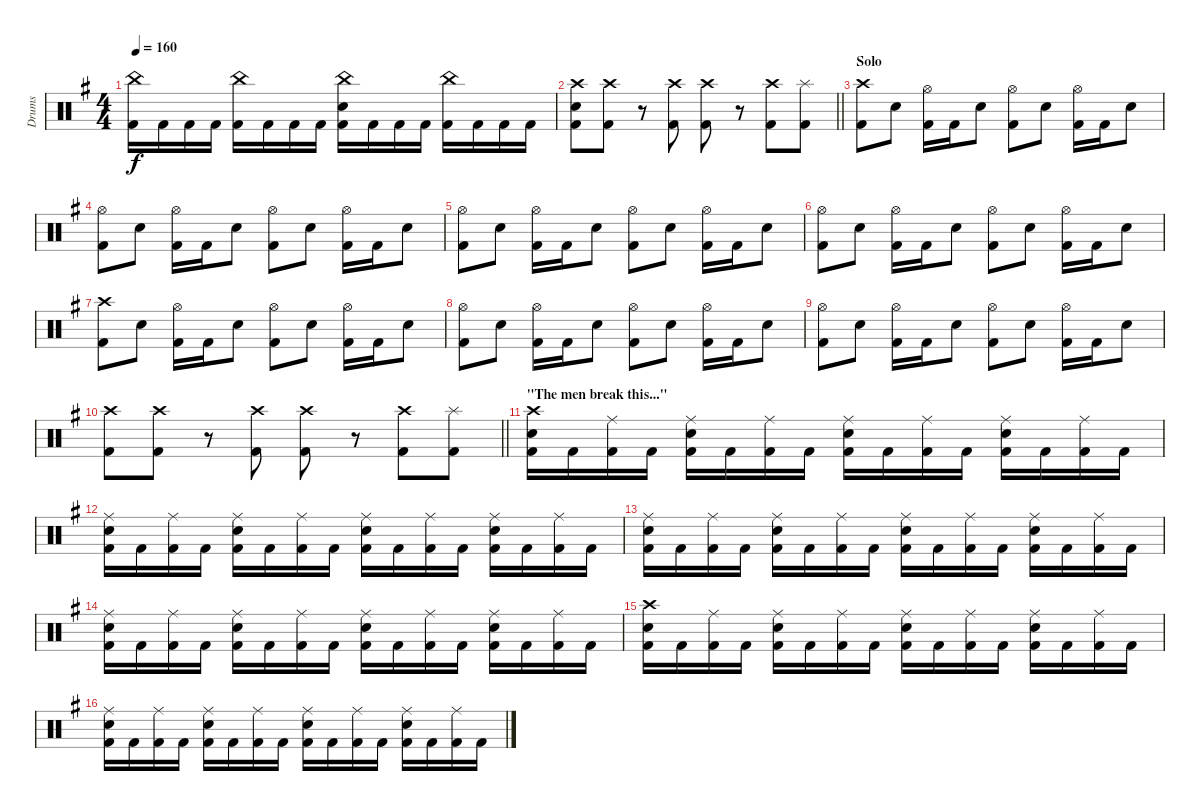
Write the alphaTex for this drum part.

\track ("Drums" "Drums") {instrument percussion}
\staff {score}
\articulation defaults
\ts (4 4)
\tempo 160
\clef neutral
\ks g
("China (hit)" "Kick (hit) 2").16{dy f} "Kick (hit) 2".16 "Kick (hit) 2".16 "Kick (hit) 2".16 ("China (hit)" "Kick (hit) 2").16 "Kick (hit) 2".16 "Kick (hit) 2".16 "Kick (hit) 2".16 ("China (hit)" "Snare (hit) 2" "Kick (hit) 2").16 "Kick (hit) 2".16 "Kick (hit) 2".16 "Kick (hit) 2".16 ("China (hit)" "Kick (hit) 2").16 "Kick (hit) 2".16 "Kick (hit) 2".16 "Kick (hit) 2".16 |
\barLineRight lightlight
("Crash high (hit)" "Snare (hit) 2" "Kick (hit) 2").8 ("Crash high (hit)" "Kick (hit) 2").8 r.8 ("Crash high (hit)" "Kick (hit) 2").8 ("Crash high (hit)" "Kick (hit) 2").8 r.8 ("Crash high (hit)" "Kick (hit) 2").8 ("Splash (hit)" "Kick (hit) 2").8 |
\section ("" "Solo")
("Crash high (hit)" "Kick (hit) 2").8 "Snare (hit) 2".8 ("Hi-Hat (open)" "Kick (hit) 2").16 "Kick (hit) 2".16 "Snare (hit) 2".8 ("Hi-Hat (open)" "Kick (hit) 2").8 "Snare (hit) 2".8 ("Hi-Hat (open)" "Kick (hit) 2").16 "Kick (hit) 2".16 "Snare (hit) 2".8 |
("Hi-Hat (open)" "Kick (hit) 2").8 "Snare (hit) 2".8 ("Hi-Hat (open)" "Kick (hit) 2").16 "Kick (hit) 2".16 "Snare (hit) 2".8 ("Hi-Hat (open)" "Kick (hit) 2").8 "Snare (hit) 2".8 ("Hi-Hat (open)" "Kick (hit) 2").16 "Kick (hit) 2".16 "Snare (hit) 2".8 |
("Hi-Hat (open)" "Kick (hit) 2").8 "Snare (hit) 2".8 ("Hi-Hat (open)" "Kick (hit) 2").16 "Kick (hit) 2".16 "Snare (hit) 2".8 ("Hi-Hat (open)" "Kick (hit) 2").8 "Snare (hit) 2".8 ("Hi-Hat (open)" "Kick (hit) 2").16 "Kick (hit) 2".16 "Snare (hit) 2".8 |
("Hi-Hat (open)" "Kick (hit) 2").8 "Snare (hit) 2".8 ("Hi-Hat (open)" "Kick (hit) 2").16 "Kick (hit) 2".16 "Snare (hit) 2".8 ("Hi-Hat (open)" "Kick (hit) 2").8 "Snare (hit) 2".8 ("Hi-Hat (open)" "Kick (hit) 2").16 "Kick (hit) 2".16 "Snare (hit) 2".8 |
("Crash high (hit)" "Kick (hit) 2").8 "Snare (hit) 2".8 ("Hi-Hat (open)" "Kick (hit) 2").16 "Kick (hit) 2".16 "Snare (hit) 2".8 ("Hi-Hat (open)" "Kick (hit) 2").8 "Snare (hit) 2".8 ("Hi-Hat (open)" "Kick (hit) 2").16 "Kick (hit) 2".16 "Snare (hit) 2".8 |
("Hi-Hat (open)" "Kick (hit) 2").8 "Snare (hit) 2".8 ("Hi-Hat (open)" "Kick (hit) 2").16 "Kick (hit) 2".16 "Snare (hit) 2".8 ("Hi-Hat (open)" "Kick (hit) 2").8 "Snare (hit) 2".8 ("Hi-Hat (open)" "Kick (hit) 2").16 "Kick (hit) 2".16 "Snare (hit) 2".8 |
("Hi-Hat (open)" "Kick (hit) 2").8 "Snare (hit) 2".8 ("Hi-Hat (open)" "Kick (hit) 2").16 "Kick (hit) 2".16 "Snare (hit) 2".8 ("Hi-Hat (open)" "Kick (hit) 2").8 "Snare (hit) 2".8 ("Hi-Hat (open)" "Kick (hit) 2").16 "Kick (hit) 2".16 "Snare (hit) 2".8 |
\barLineRight lightlight
("Crash high (hit)" "Kick (hit) 2").8 ("Crash high (hit)" "Kick (hit) 2").8 r.8 ("Crash high (hit)" "Kick (hit) 2").8 ("Crash high (hit)" "Kick (hit) 2").8 r.8 ("Crash high (hit)" "Kick (hit) 2").8 ("Splash (hit)" "Kick (hit) 2").8 |
\section ("" "\"The men break this...\"")
("Crash high (hit)" "Snare (hit) 2" "Kick (hit) 2").16 "Kick (hit) 2".16 ("Ride (middle)" "Kick (hit) 2").16 "Kick (hit) 2".16 ("Ride (middle)" "Snare (hit) 2" "Kick (hit) 2").16 "Kick (hit) 2".16 ("Ride (middle)" "Kick (hit) 2").16 "Kick (hit) 2".16 ("Ride (middle)" "Snare (hit) 2" "Kick (hit) 2").16 "Kick (hit) 2".16 ("Ride (middle)" "Kick (hit) 2").16 "Kick (hit) 2".16 ("Ride (middle)" "Snare (hit) 2" "Kick (hit) 2").16 "Kick (hit) 2".16 ("Ride (middle)" "Kick (hit) 2").16 "Kick (hit) 2".16 |
("Ride (middle)" "Snare (hit) 2" "Kick (hit) 2").16 "Kick (hit) 2".16 ("Ride (middle)" "Kick (hit) 2").16 "Kick (hit) 2".16 ("Ride (middle)" "Snare (hit) 2" "Kick (hit) 2").16 "Kick (hit) 2".16 ("Ride (middle)" "Kick (hit) 2").16 "Kick (hit) 2".16 ("Ride (middle)" "Snare (hit) 2" "Kick (hit) 2").16 "Kick (hit) 2".16 ("Ride (middle)" "Kick (hit) 2").16 "Kick (hit) 2".16 ("Ride (middle)" "Snare (hit) 2" "Kick (hit) 2").16 "Kick (hit) 2".16 ("Ride (middle)" "Kick (hit) 2").16 "Kick (hit) 2".16 |
("Ride (middle)" "Snare (hit) 2" "Kick (hit) 2").16 "Kick (hit) 2".16 ("Ride (middle)" "Kick (hit) 2").16 "Kick (hit) 2".16 ("Ride (middle)" "Snare (hit) 2" "Kick (hit) 2").16 "Kick (hit) 2".16 ("Ride (middle)" "Kick (hit) 2").16 "Kick (hit) 2".16 ("Ride (middle)" "Snare (hit) 2" "Kick (hit) 2").16 "Kick (hit) 2".16 ("Ride (middle)" "Kick (hit) 2").16 "Kick (hit) 2".16 ("Ride (middle)" "Snare (hit) 2" "Kick (hit) 2").16 "Kick (hit) 2".16 ("Ride (middle)" "Kick (hit) 2").16 "Kick (hit) 2".16 |
("Ride (middle)" "Snare (hit) 2" "Kick (hit) 2").16 "Kick (hit) 2".16 ("Ride (middle)" "Kick (hit) 2").16 "Kick (hit) 2".16 ("Ride (middle)" "Snare (hit) 2" "Kick (hit) 2").16 "Kick (hit) 2".16 ("Ride (middle)" "Kick (hit) 2").16 "Kick (hit) 2".16 ("Ride (middle)" "Snare (hit) 2" "Kick (hit) 2").16 "Kick (hit) 2".16 ("Ride (middle)" "Kick (hit) 2").16 "Kick (hit) 2".16 ("Ride (middle)" "Snare (hit) 2" "Kick (hit) 2").16 "Kick (hit) 2".16 ("Ride (middle)" "Kick (hit) 2").16 "Kick (hit) 2".16 |
("Crash high (hit)" "Snare (hit) 2" "Kick (hit) 2").16 "Kick (hit) 2".16 ("Ride (middle)" "Kick (hit) 2").16 "Kick (hit) 2".16 ("Ride (middle)" "Snare (hit) 2" "Kick (hit) 2").16 "Kick (hit) 2".16 ("Ride (middle)" "Kick (hit) 2").16 "Kick (hit) 2".16 ("Ride (middle)" "Snare (hit) 2" "Kick (hit) 2").16 "Kick (hit) 2".16 ("Ride (middle)" "Kick (hit) 2").16 "Kick (hit) 2".16 ("Ride (middle)" "Snare (hit) 2" "Kick (hit) 2").16 "Kick (hit) 2".16 ("Ride (middle)" "Kick (hit) 2").16 "Kick (hit) 2".16 |
("Ride (middle)" "Snare (hit) 2" "Kick (hit) 2").16 "Kick (hit) 2".16 ("Ride (middle)" "Kick (hit) 2").16 "Kick (hit) 2".16 ("Ride (middle)" "Snare (hit) 2" "Kick (hit) 2").16 "Kick (hit) 2".16 ("Ride (middle)" "Kick (hit) 2").16 "Kick (hit) 2".16 ("Ride (middle)" "Snare (hit) 2" "Kick (hit) 2").16 "Kick (hit) 2".16 ("Ride (middle)" "Kick (hit) 2").16 "Kick (hit) 2".16 ("Ride (middle)" "Snare (hit) 2" "Kick (hit) 2").16 "Kick (hit) 2".16 ("Ride (middle)" "Kick (hit) 2").16 "Kick (hit) 2".16
